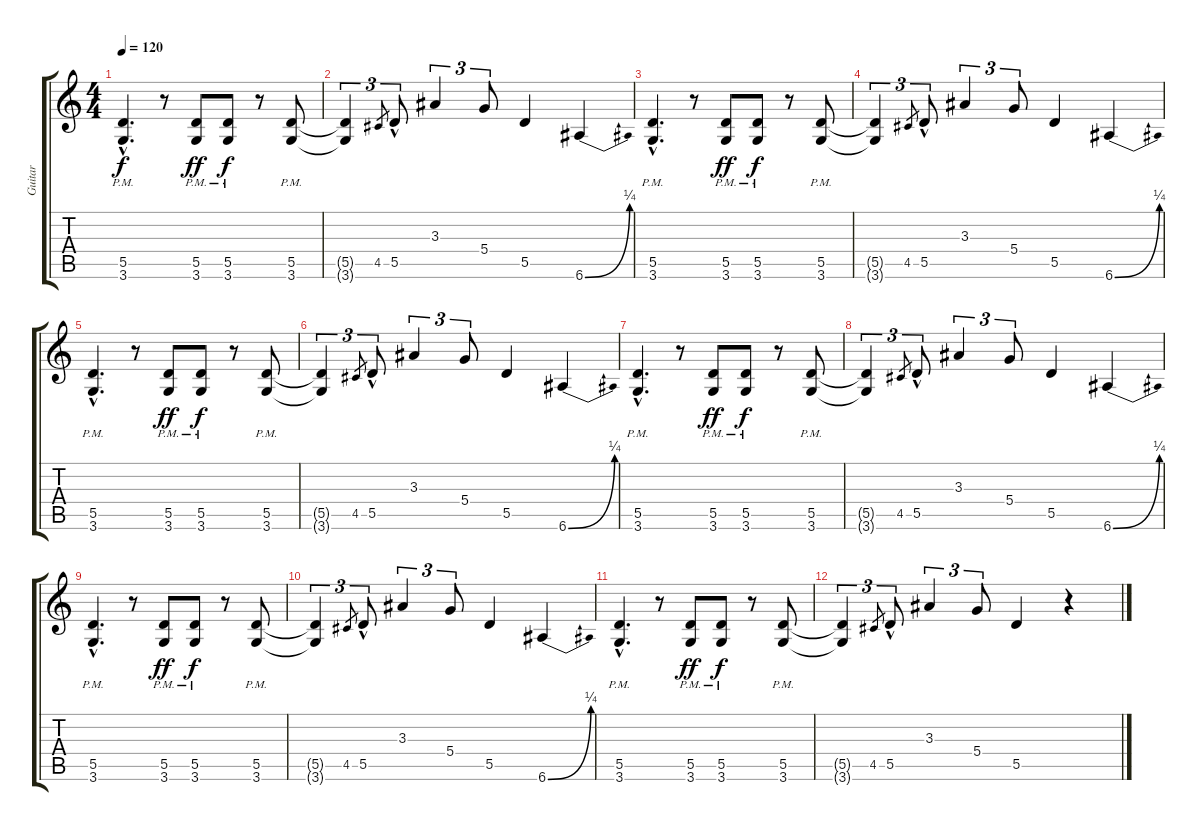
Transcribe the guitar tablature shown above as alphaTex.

\track ("Guitar" "Guitar") {instrument overdrivenguitar}
\staff {score tabs}
\tuning (E4 B3 G3 D3 A2 E2) {hide}
\ts (4 4)
\tempo 120
\clef g2
\ks c
(5.5{hac pm} 3.6{hac}).4{d dy f} r.8 (5.5{pm} 3.6{pm}).8{dy ff} (5.5{pm} 3.6{pm}).8{dy f} r.8 (5.5{pm} 3.6{pm}).8 |
(5.5{t} 3.6{t}).4{tu (3 2)} 4.5.8{gr} 5.5{hac}.8{tu (3 2)} 3.3.4{tu (3 2)} 5.4.8{tu (3 2)} 5.5.4 6.6{be (bend 0 0 60 1)}.4 |
(5.5{hac pm} 3.6{hac}).4{d} r.8 (5.5{pm} 3.6{pm}).8{dy ff} (5.5{pm} 3.6{pm}).8{dy f} r.8 (5.5{pm} 3.6{pm}).8 |
(5.5{t} 3.6{t}).4{tu (3 2)} 4.5.8{gr} 5.5{hac}.8{tu (3 2)} 3.3.4{tu (3 2)} 5.4.8{tu (3 2)} 5.5.4 6.6{be (bend 0 0 60 1)}.4 |
(5.5{hac pm} 3.6{hac}).4{d} r.8 (5.5{pm} 3.6{pm}).8{dy ff} (5.5{pm} 3.6{pm}).8{dy f} r.8 (5.5{pm} 3.6{pm}).8 |
(5.5{t} 3.6{t}).4{tu (3 2)} 4.5.8{gr} 5.5{hac}.8{tu (3 2)} 3.3.4{tu (3 2)} 5.4.8{tu (3 2)} 5.5.4 6.6{be (bend 0 0 60 1)}.4 |
(5.5{hac pm} 3.6{hac}).4{d} r.8 (5.5{pm} 3.6{pm}).8{dy ff} (5.5{pm} 3.6{pm}).8{dy f} r.8 (5.5{pm} 3.6{pm}).8 |
(5.5{t} 3.6{t}).4{tu (3 2)} 4.5.8{gr} 5.5{hac}.8{tu (3 2)} 3.3.4{tu (3 2)} 5.4.8{tu (3 2)} 5.5.4 6.6{be (bend 0 0 60 1)}.4 |
(5.5{hac pm} 3.6{hac}).4{d} r.8 (5.5{pm} 3.6{pm}).8{dy ff} (5.5{pm} 3.6{pm}).8{dy f} r.8 (5.5{pm} 3.6{pm}).8 |
(5.5{t} 3.6{t}).4{tu (3 2)} 4.5.8{gr} 5.5{hac}.8{tu (3 2)} 3.3.4{tu (3 2)} 5.4.8{tu (3 2)} 5.5.4 6.6{be (bend 0 0 60 1)}.4 |
(5.5{hac pm} 3.6{hac}).4{d} r.8 (5.5{pm} 3.6{pm}).8{dy ff} (5.5{pm} 3.6{pm}).8{dy f} r.8 (5.5{pm} 3.6{pm}).8 |
(5.5{t} 3.6{t}).4{tu (3 2)} 4.5.8{gr} 5.5{hac}.8{tu (3 2)} 3.3.4{tu (3 2)} 5.4.8{tu (3 2)} 5.5.4 r.4
